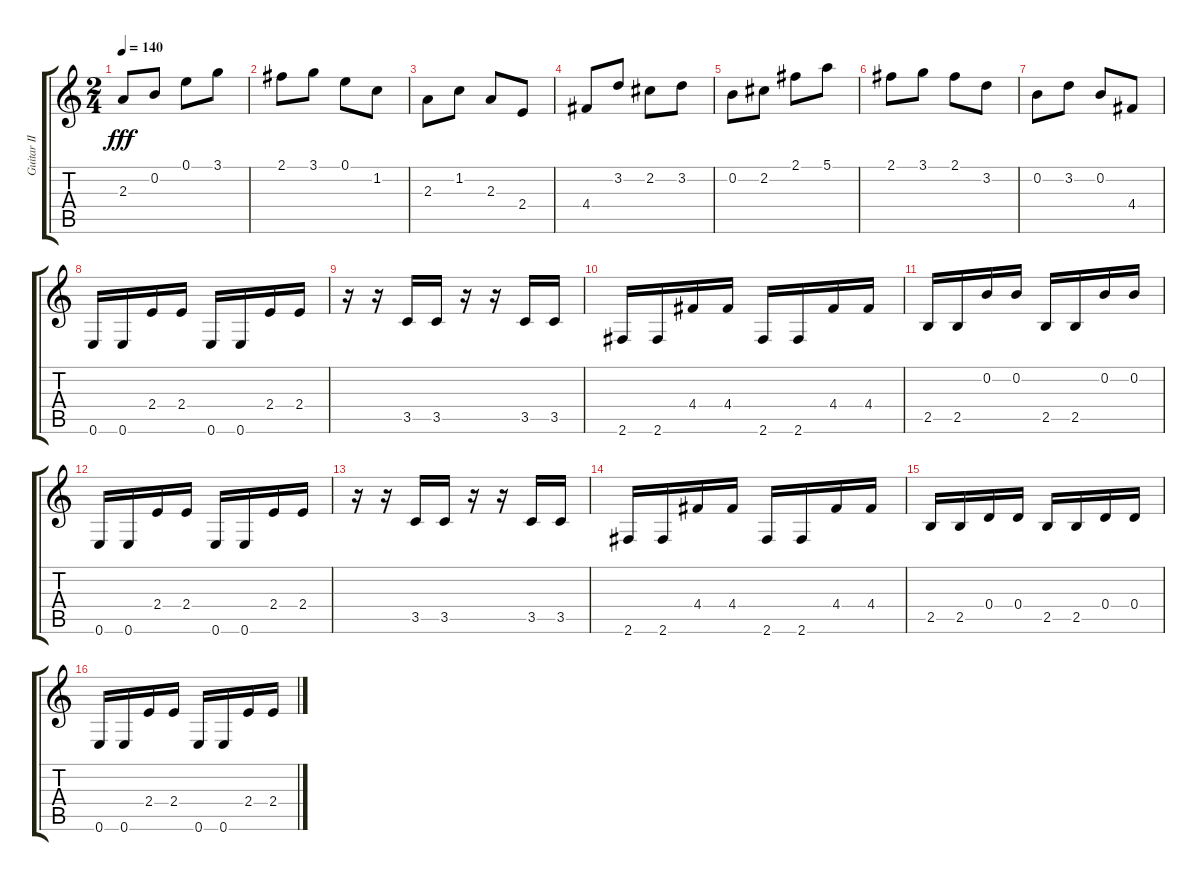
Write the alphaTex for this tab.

\track ("Guitar II" "Guitar II") {instrument distortionguitar}
\staff {score tabs}
\tuning (E4 B3 G3 D3 A2 E2) {hide}
\ts (2 4)
\tempo 140
\clef g2
\ks c
2.3.8{dy fff} 0.2.8 0.1.8 3.1.8 |
2.1.8 3.1.8 0.1.8 1.2.8 |
2.3.8 1.2.8 2.3.8 2.4.8 |
4.4.8 3.2.8 2.2.8 3.2.8 |
0.2.8 2.2.8 2.1.8 5.1.8 |
2.1.8 3.1.8 2.1.8 3.2.8 |
0.2.8 3.2.8 0.2.8 4.4.8 |
0.6.16 0.6.16 2.4.16 2.4.16 0.6.16 0.6.16 2.4.16 2.4.16 |
r.16 r.16 3.5.16 3.5.16 r.16 r.16 3.5.16 3.5.16 |
2.6.16 2.6.16 4.4.16 4.4.16 2.6.16 2.6.16 4.4.16 4.4.16 |
2.5.16 2.5.16 0.2.16 0.2.16 2.5.16 2.5.16 0.2.16 0.2.16 |
0.6.16 0.6.16 2.4.16 2.4.16 0.6.16 0.6.16 2.4.16 2.4.16 |
r.16 r.16 3.5.16 3.5.16 r.16 r.16 3.5.16 3.5.16 |
2.6.16 2.6.16 4.4.16 4.4.16 2.6.16 2.6.16 4.4.16 4.4.16 |
2.5.16 2.5.16 0.4.16 0.4.16 2.5.16 2.5.16 0.4.16 0.4.16 |
0.6.16 0.6.16 2.4.16 2.4.16 0.6.16 0.6.16 2.4.16 2.4.16
